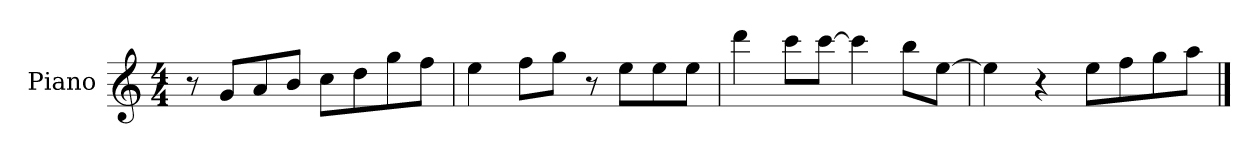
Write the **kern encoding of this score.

**kern
*part1
*staff1
*I"Piano
*I'Pno.
*clefG2
*k[]
*M4/4
=1
8r
8g/L
8a/
8b/J
8cc\L
8dd\
8gg\
8ff\J
=2
4ee\
8ff\L
8gg\J
8r
8ee\L
8ee\
8ee\J
=3
4ddd\
8ccc\L
[8ccc\J
4ccc\]
8bb\L
[8ee\J
=4
4ee\]
4r
8ee\L
8ff\
8gg\
8aa\J
==
*-
